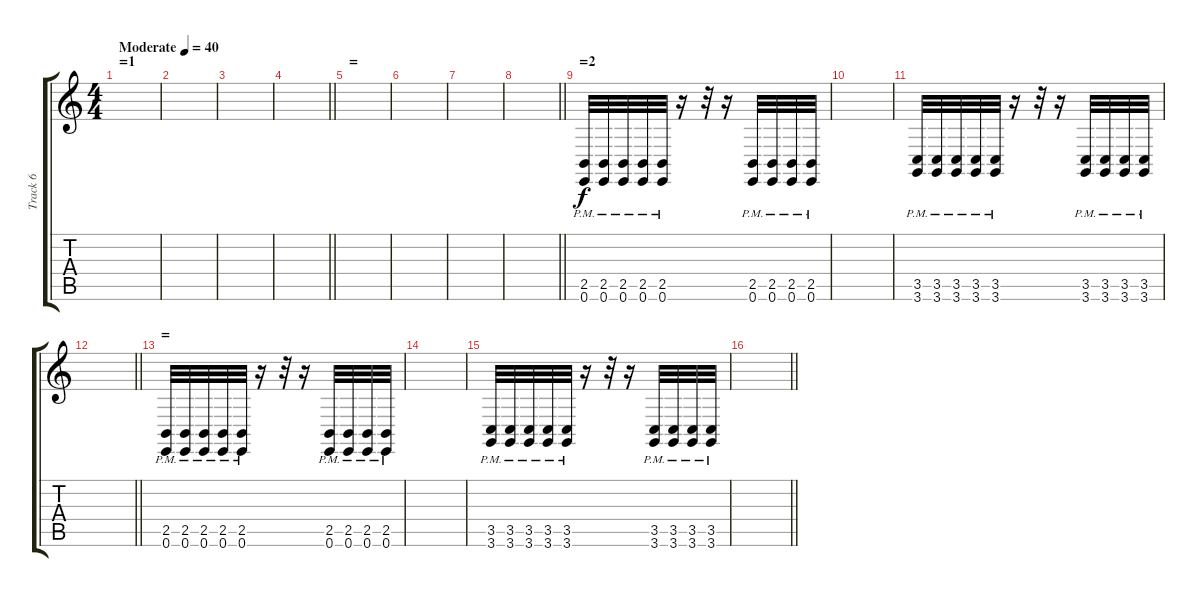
\track ("Track 6" "Track 6") {instrument lead2sawtooth}
\staff {score tabs}
\tuning (E4 B3 G3 D3 A2 E2) {hide}
\ts (4 4)
\section ("" "=1")
\tempo (40 "Moderate")
\clef g2
\ks c
|
|
|
\barLineRight lightlight
|
\section ("" "=")
|
|
|
\barLineRight lightlight
|
\section ("" "=2")
(2.5{pm} 0.6{pm}).32 (2.5{pm} 0.6{pm}).32 (2.5{pm} 0.6{pm}).32 (2.5{pm} 0.6{pm}).32 (2.5{pm} 0.6{pm}).32 r.16 r.32 r.16 (2.5{pm} 0.6{pm}).32 (2.5{pm} 0.6{pm}).32 (2.5{pm} 0.6{pm}).32 (2.5{pm} 0.6{pm}).32 |
|
(3.5{pm} 3.6{pm}).32 (3.5{pm} 3.6{pm}).32 (3.5{pm} 3.6{pm}).32 (3.5{pm} 3.6{pm}).32 (3.5{pm} 3.6{pm}).32 r.16 r.32 r.16 (3.5{pm} 3.6{pm}).32 (3.5{pm} 3.6{pm}).32 (3.5{pm} 3.6{pm}).32 (3.5{pm} 3.6{pm}).32 |
\barLineRight lightlight
|
\section ("" "=")
(2.5{pm} 0.6{pm}).32 (2.5{pm} 0.6{pm}).32 (2.5{pm} 0.6{pm}).32 (2.5{pm} 0.6{pm}).32 (2.5{pm} 0.6{pm}).32 r.16 r.32 r.16 (2.5{pm} 0.6{pm}).32 (2.5{pm} 0.6{pm}).32 (2.5{pm} 0.6{pm}).32 (2.5{pm} 0.6{pm}).32 |
|
(3.5{pm} 3.6{pm}).32 (3.5{pm} 3.6{pm}).32 (3.5{pm} 3.6{pm}).32 (3.5{pm} 3.6{pm}).32 (3.5{pm} 3.6{pm}).32 r.16 r.32 r.16 (3.5{pm} 3.6{pm}).32 (3.5{pm} 3.6{pm}).32 (3.5{pm} 3.6{pm}).32 (3.5{pm} 3.6{pm}).32 |
\barLineRight lightlight
